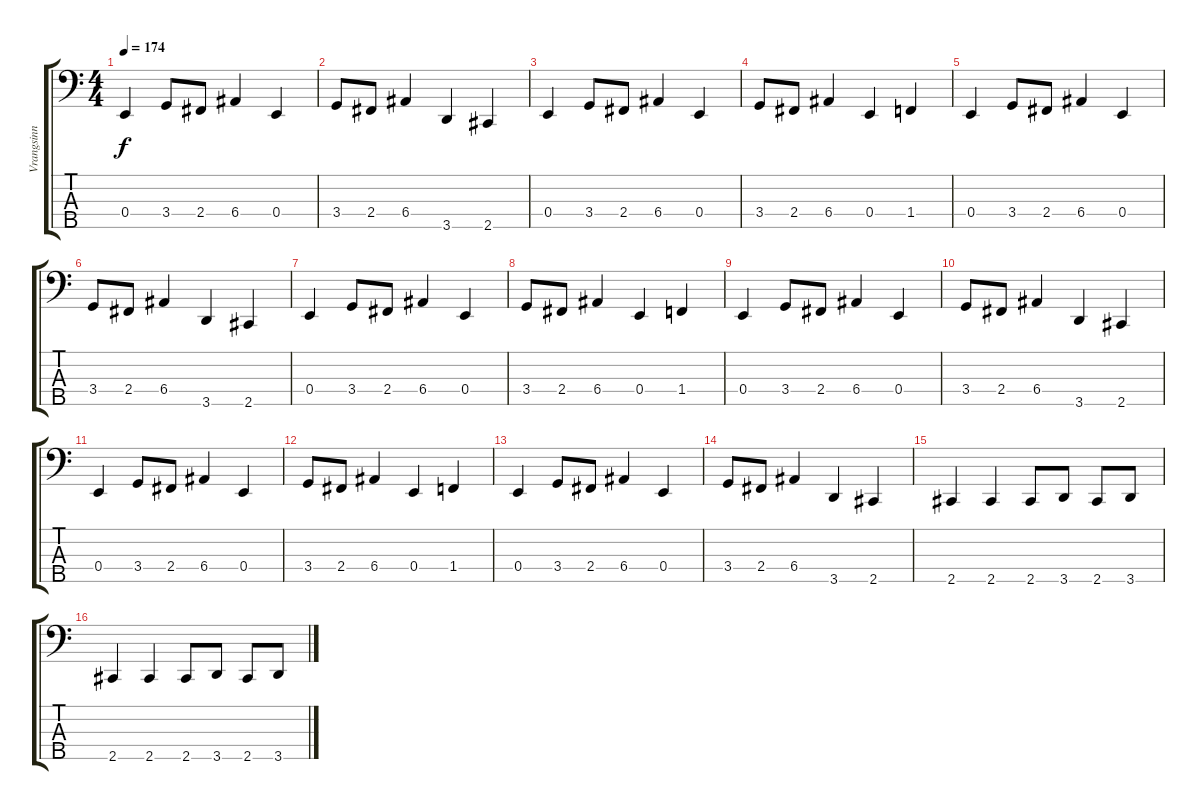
\track ("Vrangsinn - Bass" "Vrangsinn ") {instrument electricbassfinger}
\staff {score tabs}
\tuning (G2 D2 A1 E1 B0) {hide}
\ts (4 4)
\tempo 174
\clef f4
\ks c
0.4.4{dy f} 3.4.8 2.4.8 6.4.4 0.4.4 |
3.4.8 2.4.8 6.4.4 3.5.4 2.5.4 |
0.4.4 3.4.8 2.4.8 6.4.4 0.4.4 |
3.4.8 2.4.8 6.4.4 0.4.4 1.4.4 |
0.4.4 3.4.8 2.4.8 6.4.4 0.4.4 |
3.4.8 2.4.8 6.4.4 3.5.4 2.5.4 |
0.4.4 3.4.8 2.4.8 6.4.4 0.4.4 |
3.4.8 2.4.8 6.4.4 0.4.4 1.4.4 |
0.4.4 3.4.8 2.4.8 6.4.4 0.4.4 |
3.4.8 2.4.8 6.4.4 3.5.4 2.5.4 |
0.4.4 3.4.8 2.4.8 6.4.4 0.4.4 |
3.4.8 2.4.8 6.4.4 0.4.4 1.4.4 |
0.4.4 3.4.8 2.4.8 6.4.4 0.4.4 |
3.4.8 2.4.8 6.4.4 3.5.4 2.5.4 |
2.5.4 2.5.4 2.5.8 3.5.8 2.5.8 3.5.8 |
2.5.4 2.5.4 2.5.8 3.5.8 2.5.8 3.5.8
